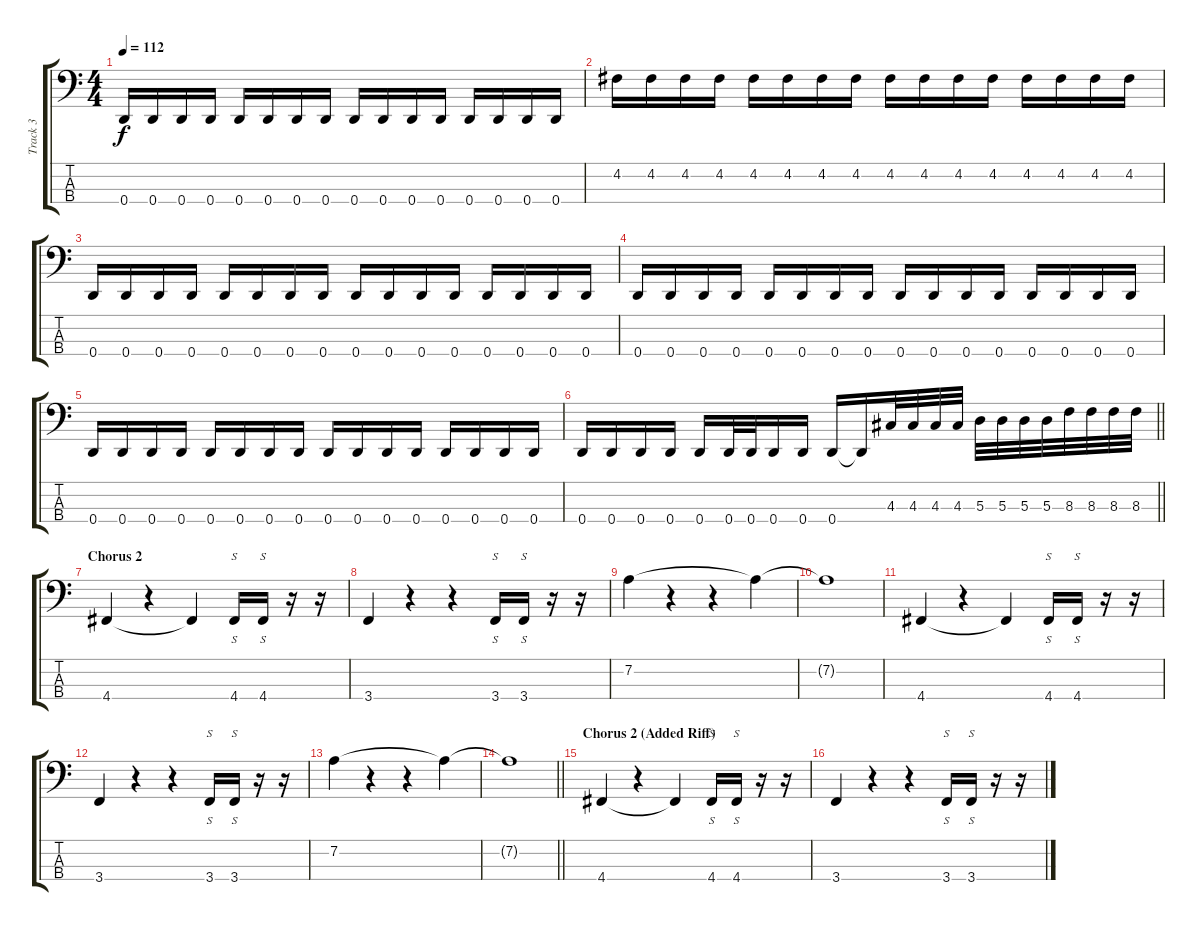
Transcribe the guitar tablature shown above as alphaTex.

\track ("Track 3" "Track 3") {instrument electricbassfinger}
\staff {score tabs}
\tuning (G2 D2 A1 D1) {hide}
\ts (4 4)
\tempo 112
\clef f4
\ks c
0.4.16{dy f} 0.4.16 0.4.16 0.4.16 0.4.16 0.4.16 0.4.16 0.4.16 0.4.16 0.4.16 0.4.16 0.4.16 0.4.16 0.4.16 0.4.16 0.4.16 |
4.2.16 4.2.16 4.2.16 4.2.16 4.2.16 4.2.16 4.2.16 4.2.16 4.2.16 4.2.16 4.2.16 4.2.16 4.2.16 4.2.16 4.2.16 4.2.16 |
0.4.16 0.4.16 0.4.16 0.4.16 0.4.16 0.4.16 0.4.16 0.4.16 0.4.16 0.4.16 0.4.16 0.4.16 0.4.16 0.4.16 0.4.16 0.4.16 |
0.4.16 0.4.16 0.4.16 0.4.16 0.4.16 0.4.16 0.4.16 0.4.16 0.4.16 0.4.16 0.4.16 0.4.16 0.4.16 0.4.16 0.4.16 0.4.16 |
0.4.16 0.4.16 0.4.16 0.4.16 0.4.16 0.4.16 0.4.16 0.4.16 0.4.16 0.4.16 0.4.16 0.4.16 0.4.16 0.4.16 0.4.16 0.4.16 |
\barLineRight lightlight
0.4.16 0.4.16 0.4.16 0.4.16 0.4.16 0.4.32 0.4.32 0.4.16 0.4.16 0.4.16 0.4{t}.16 4.3.32 4.3.32 4.3.32 4.3.32 5.3.32 5.3.32 5.3.32 5.3.32 8.3.32 8.3.32 8.3.32 8.3.32 |
\section ("" "Chorus 2")
4.4.4 r.4 4.4{t}.4 4.4.16{s} 4.4.16{s} r.16 r.16 |
3.4.4 r.4 r.4 3.4.16{s} 3.4.16{s} r.16 r.16 |
7.2.4 r.4 r.4 7.2{t}.4 |
7.2{t}.1 |
4.4.4 r.4 4.4{t}.4 4.4.16{s} 4.4.16{s} r.16 r.16 |
3.4.4 r.4 r.4 3.4.16{s} 3.4.16{s} r.16 r.16 |
7.2.4 r.4 r.4 7.2{t}.4 |
\barLineRight lightlight
7.2{t}.1 |
\section ("" "Chorus 2 (Added Riff)")
4.4.4 r.4 4.4{t}.4 4.4.16{s} 4.4.16{s} r.16 r.16 |
3.4.4 r.4 r.4 3.4.16{s} 3.4.16{s} r.16 r.16
